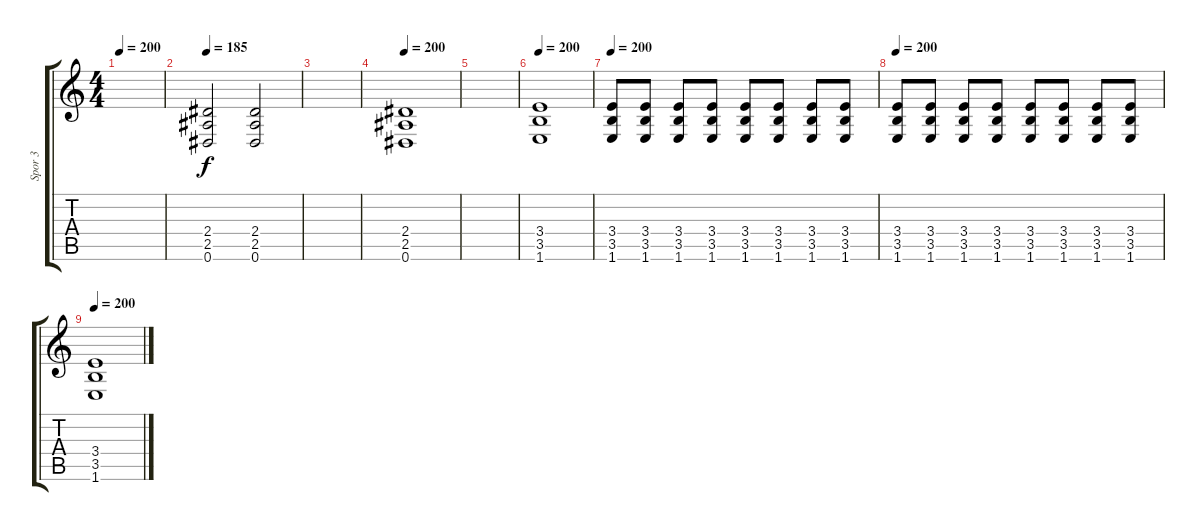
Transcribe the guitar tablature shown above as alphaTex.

\track ("Spor 3" "Spor 3") {instrument distortionguitar}
\staff {score tabs}
\tuning (Eb4 Bb3 Gb3 Db3 Ab2 Eb2) {hide}
\ts (4 4)
\tempo 200
\clef g2
\ks c
|
\tempo 185
(2.4 2.5 0.6).2 (2.4 2.5 0.6).2 |
|
\tempo 200
(2.4 2.5 0.6).1 |
|
\tempo 200
(3.4 3.5 1.6).1 |
\tempo 200
(3.4 3.5 1.6).8 (3.4 3.5 1.6).8 (3.4 3.5 1.6).8 (3.4 3.5 1.6).8 (3.4 3.5 1.6).8 (3.4 3.5 1.6).8 (3.4 3.5 1.6).8 (3.4 3.5 1.6).8 |
\tempo 200
(3.4 3.5 1.6).8 (3.4 3.5 1.6).8 (3.4 3.5 1.6).8 (3.4 3.5 1.6).8 (3.4 3.5 1.6).8 (3.4 3.5 1.6).8 (3.4 3.5 1.6).8 (3.4 3.5 1.6).8 |
\tempo 200
(3.4 3.5 1.6).1
